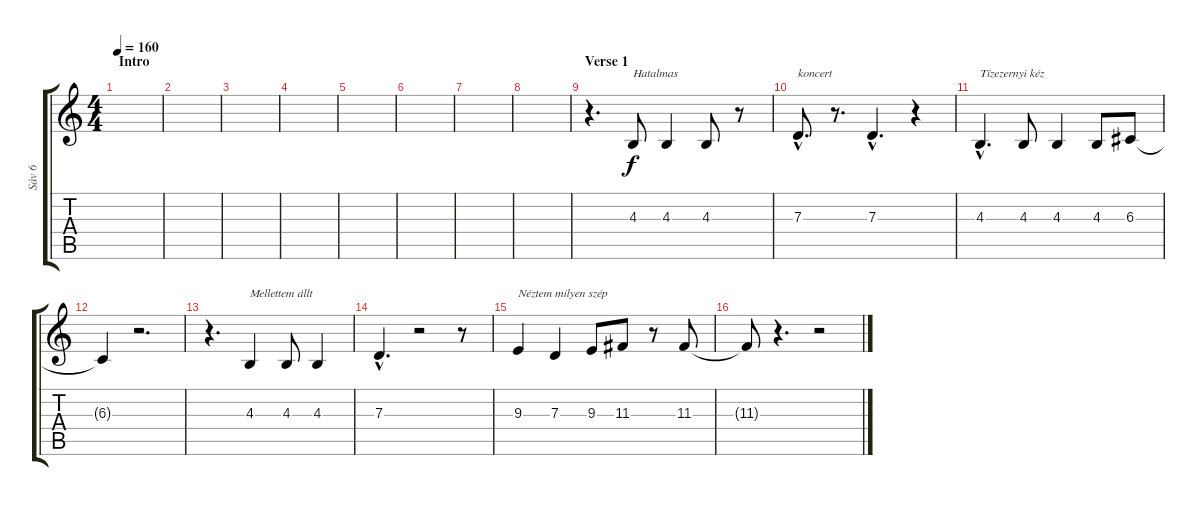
\track ("Sáv 6" "Sáv 6") {instrument lead6voice}
\staff {score tabs}
\tuning (E4 B3 G3 D3 A2 E2) {hide}
\ts (4 4)
\section ("" "Intro")
\tempo 160
\clef g2
\ks c
|
|
|
|
|
|
|
|
\section ("" "Verse 1")
r.4{d} 4.3.8{txt "Hatalmas"} 4.3.4 4.3.8 r.8 |
7.3{hac}.8{d txt "koncert"} r.8{d} 7.3{hac}.4{d} r.4 |
4.3{hac}.4{d txt "Tízezernyi kéz"} 4.3.8 4.3.4 4.3.8 6.3.8 |
6.3{t}.4 r.2{d} |
r.4{d} 4.3.4{txt "Mellettem állt"} 4.3.8 4.3.4 |
7.3{hac}.4{d} r.2 r.8 |
9.3.4{txt "Néztem milyen szép"} 7.3.4 9.3.8 11.3.8 r.8 11.3.8 |
11.3{t}.8 r.4{d} r.2
